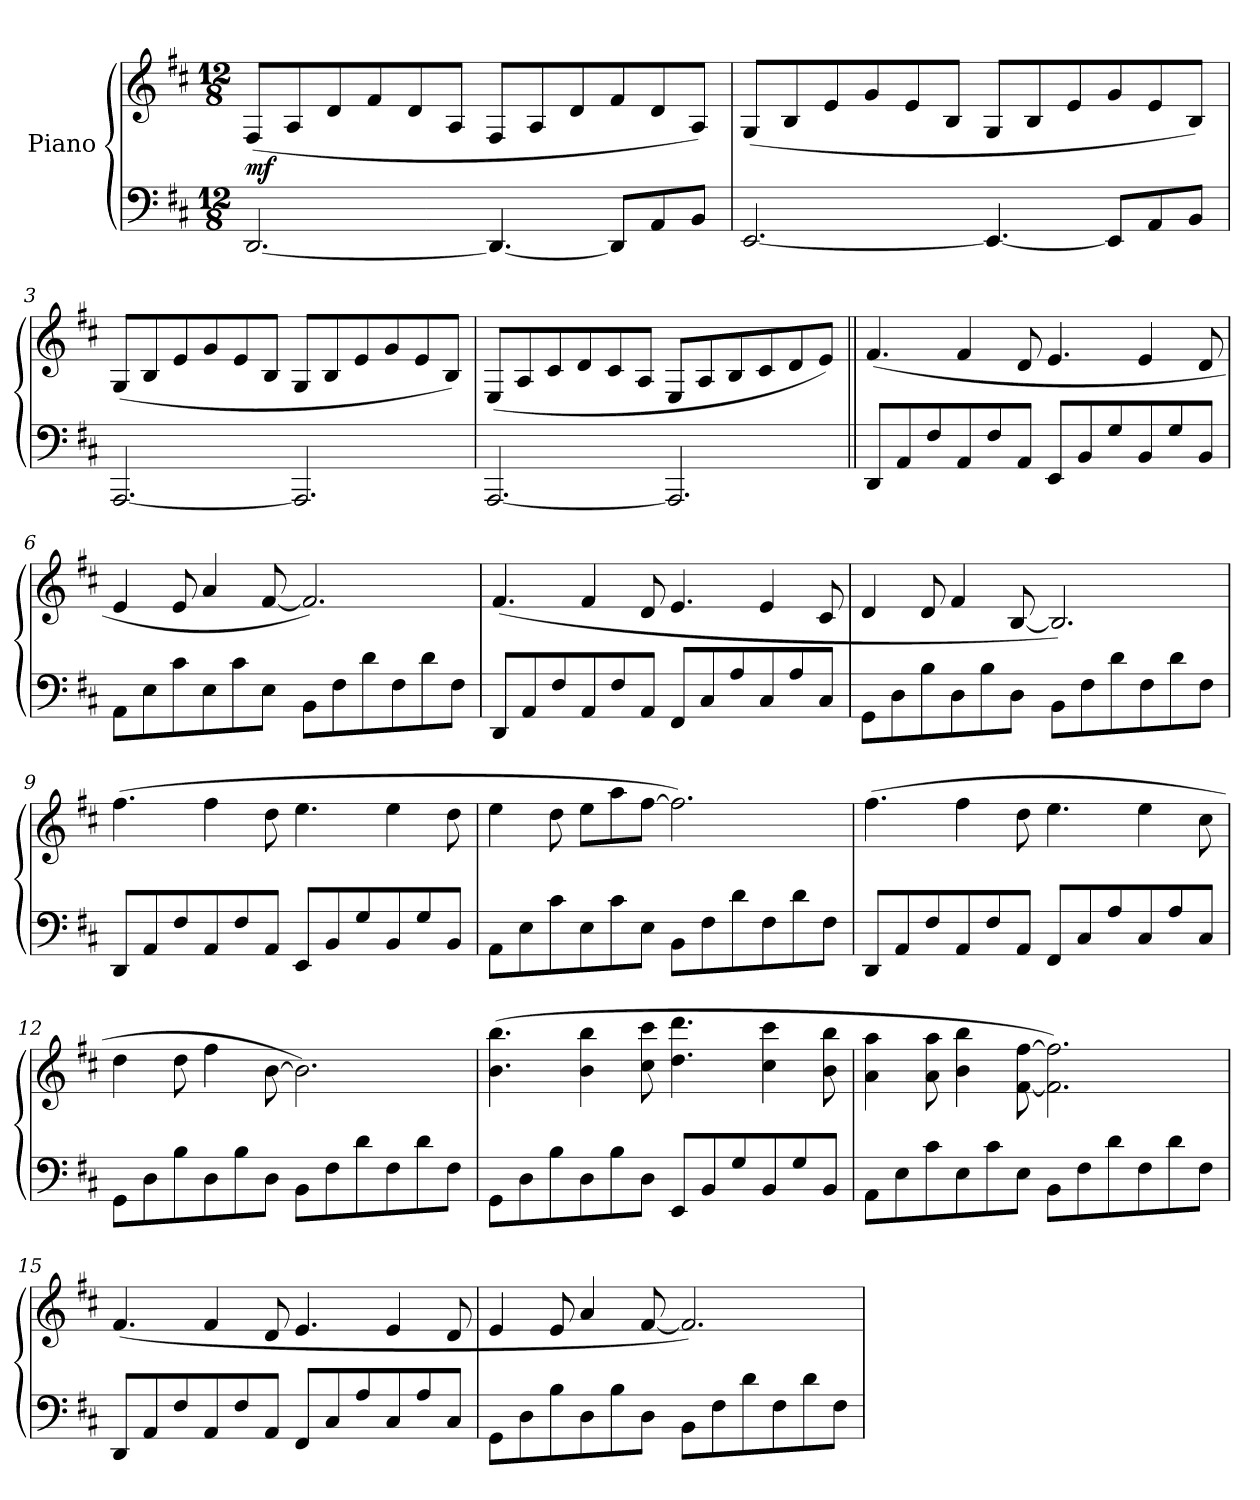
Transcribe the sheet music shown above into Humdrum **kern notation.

**kern	**kern	**dynam
*part1	*part1	*part1
*staff2	*staff1	*staff1/2
*I"Piano	*	*
*clefF4	*clefG2	*
*k[f#c#]	*k[f#c#]	*
*D:	*D:	*
*M12/8	*M12/8	*
*MM140	*MM140	*
=1	=1	=1
!	!	!LO:DY:b
[2.DD/	(<8F#/L	mf
.	8A/	.
.	8d/	.
.	8f#/	.
.	8d/	.
.	8A/J	.
4.DD/_	8F#/L	.
.	8A/	.
.	8d/	.
8DD/L]	8f#/	.
8AA/	8d/	.
8BB/J	8A/J)	.
=2	=2	=2
[2.EE/	(<8G/L	.
.	8B/	.
.	8e/	.
.	8g/	.
.	8e/	.
.	8B/J	.
4.EE/_	8G/L	.
.	8B/	.
.	8e/	.
8EE/L]	8g/	.
8AA/	8e/	.
8BB/J	8B/J)	.
=3	=3	=3
[2.AAA/	(<8G/L	.
.	8B/	.
.	8e/	.
.	8g/	.
.	8e/	.
.	8B/J	.
2.AAA/]	8G/L	.
.	8B/	.
.	8e/	.
.	8g/	.
.	8e/	.
.	8B/J)	.
!!LO:LB:g=z
=4	=4	=4
[2.AAA/	(<8E/L	.
.	8A/	.
.	8c#/	.
.	8d/	.
.	8c#/	.
.	8A/J	.
2.AAA/]	8E/L	.
.	8A/	.
.	8B/	.
.	8c#/	.
.	8d/	.
.	8e/J)	.
=5||	=5||	=5||
8DD/L	(>4.f#/	.
8AA/	.	.
8F#/	.	.
8AA/	4f#/	.
8F#/	.	.
8AA/J	8d/	.
8EE/L	4.e/	.
8BB/	.	.
8G/	.	.
8BB/	4e/	.
8G/	.	.
8BB/J	8d/	.
=6	=6	=6
8AA\L	4e/	.
8E\	.	.
8c#\	8e/	.
8E\	4a/	.
8c#\	.	.
8E\J	[8f#/	.
8BB\L	2.f#/])	.
8F#\	.	.
8d\	.	.
8F#\	.	.
8d\	.	.
8F#\J	.	.
!!LO:LB:g=z
=7	=7	=7
8DD/L	(>4.f#/	.
8AA/	.	.
8F#/	.	.
8AA/	4f#/	.
8F#/	.	.
8AA/J	8d/	.
8FF#/L	4.e/	.
8C#/	.	.
8A/	.	.
8C#/	4e/	.
8A/	.	.
8C#/J	8c#/	.
=8	=8	=8
8GG\L	4d/	.
8D\	.	.
8B\	8d/	.
8D\	4f#/	.
8B\	.	.
8D\J	[8B/	.
8BB\L	2.B/])	.
8F#\	.	.
8d\	.	.
8F#\	.	.
8d\	.	.
8F#\J	.	.
=9	=9	=9
8DD/L	(>4.ff#\	.
8AA/	.	.
8F#/	.	.
8AA/	4ff#\	.
8F#/	.	.
8AA/J	8dd\	.
8EE/L	4.ee\	.
8BB/	.	.
8G/	.	.
8BB/	4ee\	.
8G/	.	.
8BB/J	8dd\	.
!!LO:LB:g=z
=10	=10	=10
8AA\L	4ee\	.
8E\	.	.
8c#\	8dd\	.
8E\	8ee\L	.
8c#\	8aa\	.
8E\J	[8ff#\J	.
8BB\L	2.ff#\])	.
8F#\	.	.
8d\	.	.
8F#\	.	.
8d\	.	.
8F#\J	.	.
=11	=11	=11
8DD/L	(>4.ff#\	.
8AA/	.	.
8F#/	.	.
8AA/	4ff#\	.
8F#/	.	.
8AA/J	8dd\	.
8FF#/L	4.ee\	.
8C#/	.	.
8A/	.	.
8C#/	4ee\	.
8A/	.	.
8C#/J	8cc#\	.
=12	=12	=12
8GG\L	4dd\	.
8D\	.	.
8B\	8dd\	.
8D\	4ff#\	.
8B\	.	.
8D\J	[8b\	.
8BB\L	2.b\])	.
8F#\	.	.
8d\	.	.
8F#\	.	.
8d\	.	.
8F#\J	.	.
!!LO:LB:g=z
=13	=13	=13
8GG\L	(>4.b\ 4.bb\	.
8D\	.	.
8B\	.	.
8D\	4b\ 4bb\	.
8B\	.	.
8D\J	8cc#\ 8ccc#\	.
8EE/L	4.dd\ 4.ddd\	.
8BB/	.	.
8G/	.	.
8BB/	4cc#\ 4ccc#\	.
8G/	.	.
8BB/J	8b\ 8bb\	.
=14	=14	=14
8AA\L	4a\ 4aa\	.
8E\	.	.
8c#\	8a\ 8aa\	.
8E\	4b\ 4bb\	.
8c#\	.	.
8E\J	[8f#\ [8ff#\	.
8BB\L	2.f#\] 2.ff#\])	.
8F#\	.	.
8d\	.	.
8F#\	.	.
8d\	.	.
8F#\J	.	.
=15	=15	=15
8DD/L	(>4.f#/	.
8AA/	.	.
8F#/	.	.
8AA/	4f#/	.
8F#/	.	.
8AA/J	8d/	.
8FF#/L	4.e/	.
8C#/	.	.
8A/	.	.
8C#/	4e/	.
8A/	.	.
8C#/J	8d/	.
!!LO:PB:g=z
=16	=16	=16
8GG\L	4e/	.
8D\	.	.
8B\	8e/	.
8D\	4a/	.
8B\	.	.
8D\J	[8f#/	.
8BB\L	2.f#/])	.
8F#\	.	.
8d\	.	.
8F#\	.	.
8d\	.	.
8F#\J	.	.
=	=	=
*-	*-	*-
